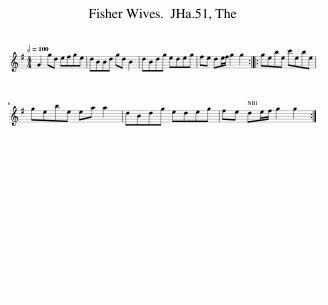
X:1
L:1/8
Q:1/2=100
M:4/4
I:linebreak $
K:G
V:1 treble
V:1
 G2 gd efge | dBBd gd B2 | dBdg edeg | fe de/f/ g2 g2 :: gebe c'ebe |$ %5
 gebe ea a2 | dBdg edeg | fe de/f/ g2 g2 :| %8
